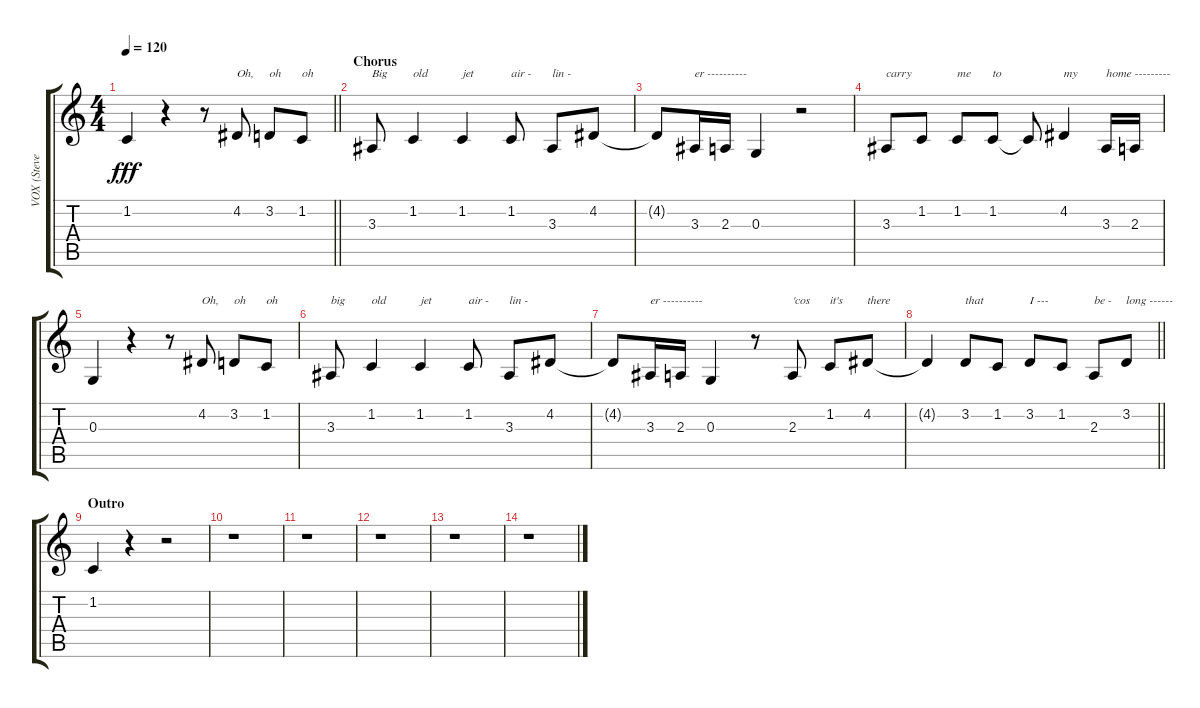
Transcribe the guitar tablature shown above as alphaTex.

\track ("VOX (Steve Miller)" "VOX (Steve") {instrument altosax}
\staff {score tabs}
\tuning (E4 B3 G3 D3 A2 E2) {hide}
\ts (4 4)
\tempo 120
\clef g2
\barLineRight lightlight
\ks c
1.2.4{dy fff} r.4 r.8 4.2.8{txt "Oh,"} 3.2.8{txt "oh"} 1.2.8{txt "oh"} |
\section ("" "Chorus")
3.3.8{txt "Big"} 1.2.4{txt "old"} 1.2.4{txt "jet"} 1.2.8{txt "air -"} 3.3.8{txt "lin -"} 4.2.8 |
4.2{t}.8 3.3.16{txt "er ----------"} 2.3.16 0.3.4 r.2 |
3.3.8{txt "carry"} 1.2.8{txt " "} 1.2.8{txt "me"} 1.2.8{txt "to"} 1.2{t}.8{txt " "} 4.2.4{txt "my"} 3.3.16{txt "home ---------"} 2.3.16 |
0.3.4{txt " "} r.4 r.8 4.2.8{txt "Oh,"} 3.2.8{txt "oh"} 1.2.8{txt "oh"} |
3.3.8{txt "big"} 1.2.4{txt "old"} 1.2.4{txt "jet"} 1.2.8{txt "air -"} 3.3.8{txt "lin -"} 4.2.8 |
4.2{t}.8 3.3.16{txt "er ----------"} 2.3.16 0.3.4 r.8 2.3.8{txt "'cos"} 1.2.8{txt "it's"} 4.2.8{txt "there"} |
\barLineRight lightlight
4.2{t}.4 3.2.8{txt "that"} 1.2.8{txt " "} 3.2.8{txt "I ---"} 1.2.8{txt " "} 2.3.8{txt "be -"} 3.2.8{txt "long ------"} |
\section ("" "Outro")
1.2.4 r.4 r.2 |
r.1 |
r.1 |
r.1 |
r.1 |
r.1
